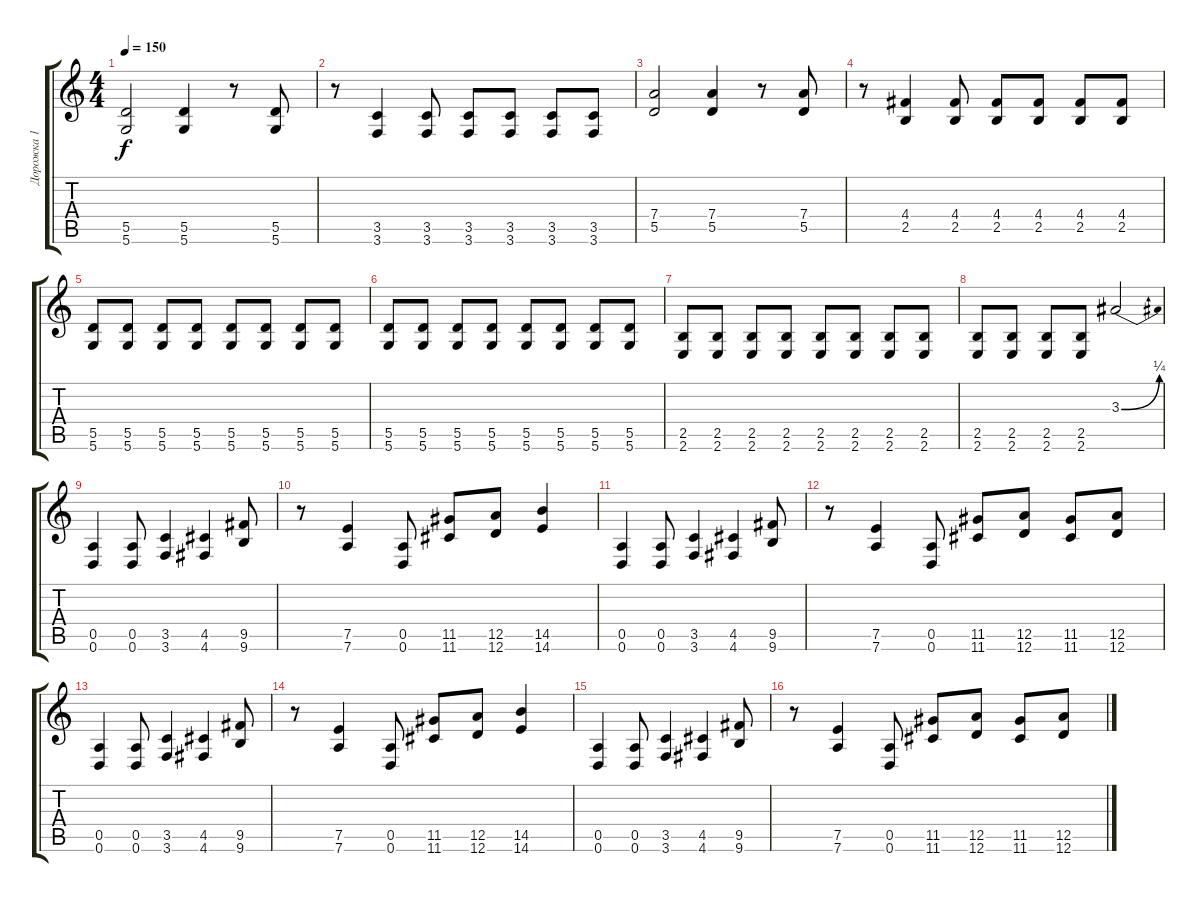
\track ("Дорожка 1" "Дорожка 1") {instrument electricguitarclean}
\staff {score tabs}
\tuning (E4 B3 G3 D3 A2 D2) {hide}
\ts (4 4)
\tempo 150
\clef g2
\ks c
(5.5 5.6).2{dy f} (5.5 5.6).4 r.8 (5.5 5.6).8 |
r.8 (3.5 3.6).4 (3.5 3.6).8 (3.5 3.6).8 (3.5 3.6).8 (3.5 3.6).8 (3.5 3.6).8 |
(7.4 5.5).2 (7.4 5.5).4 r.8 (7.4 5.5).8 |
r.8 (4.4 2.5).4 (4.4 2.5).8 (4.4 2.5).8 (4.4 2.5).8 (4.4 2.5).8 (4.4 2.5).8 |
(5.5 5.6).8 (5.5 5.6).8 (5.5 5.6).8 (5.5 5.6).8 (5.5 5.6).8 (5.5 5.6).8 (5.5 5.6).8 (5.5 5.6).8 |
(5.5 5.6).8 (5.5 5.6).8 (5.5 5.6).8 (5.5 5.6).8 (5.5 5.6).8 (5.5 5.6).8 (5.5 5.6).8 (5.5 5.6).8 |
(2.5 2.6).8 (2.5 2.6).8 (2.5 2.6).8 (2.5 2.6).8 (2.5 2.6).8 (2.5 2.6).8 (2.5 2.6).8 (2.5 2.6).8 |
(2.5 2.6).8 (2.5 2.6).8 (2.5 2.6).8 (2.5 2.6).8 3.3{be (bend 0 0 60 1)}.2 |
(0.5 0.6).4 (0.5 0.6).8 (3.5 3.6).4 (4.5 4.6).4 (9.5 9.6).8 |
r.8 (7.5 7.6).4 (0.5 0.6).8 (11.5 11.6).8 (12.5 12.6).8 (14.5 14.6).4 |
(0.5 0.6).4 (0.5 0.6).8 (3.5 3.6).4 (4.5 4.6).4 (9.5 9.6).8 |
r.8 (7.5 7.6).4 (0.5 0.6).8 (11.5 11.6).8 (12.5 12.6).8 (11.5 11.6).8 (12.5 12.6).8 |
(0.5 0.6).4 (0.5 0.6).8 (3.5 3.6).4 (4.5 4.6).4 (9.5 9.6).8 |
r.8 (7.5 7.6).4 (0.5 0.6).8 (11.5 11.6).8 (12.5 12.6).8 (14.5 14.6).4 |
(0.5 0.6).4 (0.5 0.6).8 (3.5 3.6).4 (4.5 4.6).4 (9.5 9.6).8 |
r.8 (7.5 7.6).4 (0.5 0.6).8 (11.5 11.6).8 (12.5 12.6).8 (11.5 11.6).8 (12.5 12.6).8
